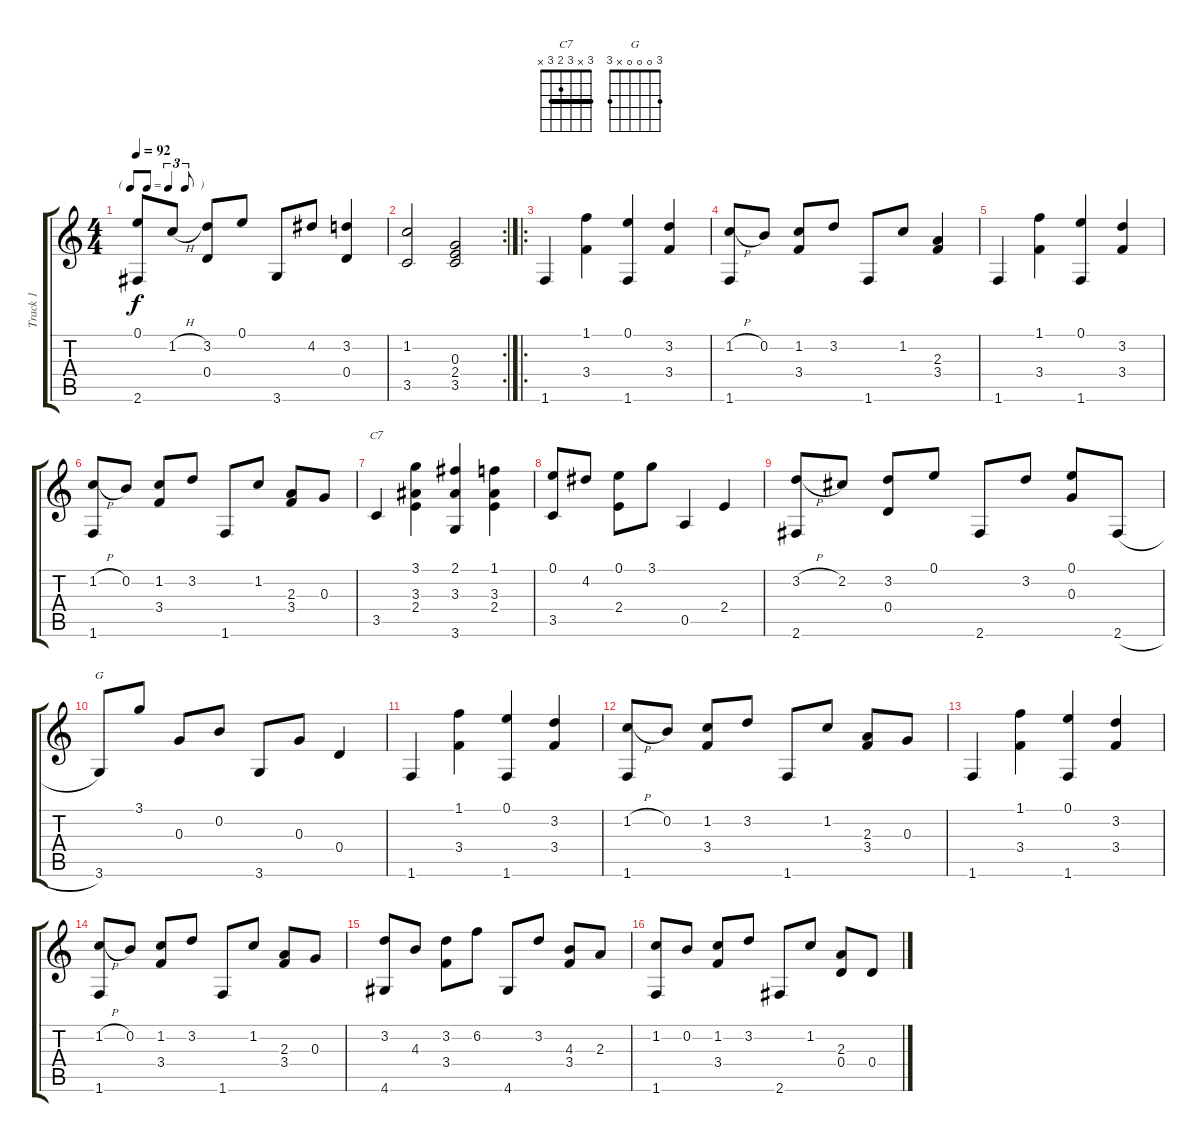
\track ("Track 1" "Track 1") {instrument acousticguitarnylon}
\staff {score tabs}
\tuning (E4 B3 G3 D3 A2 E2) {hide}
\chord ("C7" 3 x 3 2 3 x) {barre 3}
\chord ("G" 3 0 0 0 x 3)
\ts (4 4)
\tf triplet8th
\tempo 92
\clef g2
\ks c
(0.1 2.6).8{dy f} 1.2{h}.8 (3.2 0.4).8 0.1.8 3.6.8 4.2.8 (3.2 0.4).4 |
\rc 2
(1.2 3.5).2 (0.3 2.4 3.5).2 |
\ro
1.6.4 (1.1 3.4).4 (0.1 1.6).4 (3.2 3.4).4 |
(1.2{h} 1.6).8 0.2.8 (1.2 3.4).8 3.2.8 1.6.8 1.2.8 (2.3 3.4).4 |
1.6.4 (1.1 3.4).4 (0.1 1.6).4 (3.2 3.4).4 |
(1.2{h} 1.6).8 0.2.8 (1.2 3.4).8 3.2.8 1.6.8 1.2.8 (2.3 3.4).8 0.3.8 |
3.5.4{ch "C7"} (3.1 3.3 2.4).4 (2.1 3.3 3.6).4 (1.1 3.3 2.4).4 |
(0.1 3.5).8 4.2.8 (0.1 2.4).8 3.1.8 0.5.4 2.4.4 |
(3.2{h} 2.6).8 2.2.8 (3.2 0.4).8 0.1.8 2.6.8 3.2.8 (0.1 0.3).8 2.6{h}.8 |
3.6.8{ch "G"} 3.1.8 0.3.8 0.2.8 3.6.8 0.3.8 0.4.4 |
1.6.4 (1.1 3.4).4 (0.1 1.6).4 (3.2 3.4).4 |
(1.2{h} 1.6).8 0.2.8 (1.2 3.4).8 3.2.8 1.6.8 1.2.8 (2.3 3.4).8 0.3.8 |
1.6.4 (1.1 3.4).4 (0.1 1.6).4 (3.2 3.4).4 |
(1.2{h} 1.6).8 0.2.8 (1.2 3.4).8 3.2.8 1.6.8 1.2.8 (2.3 3.4).8 0.3.8 |
(3.2 4.6).8 4.3.8 (3.2 3.4).8 6.2.8 4.6.8 3.2.8 (4.3 3.4).8 2.3.8 |
(1.2 1.6).8 0.2.8 (1.2 3.4).8 3.2.8 2.6.8 1.2.8 (2.3 0.4).8 0.4.8
